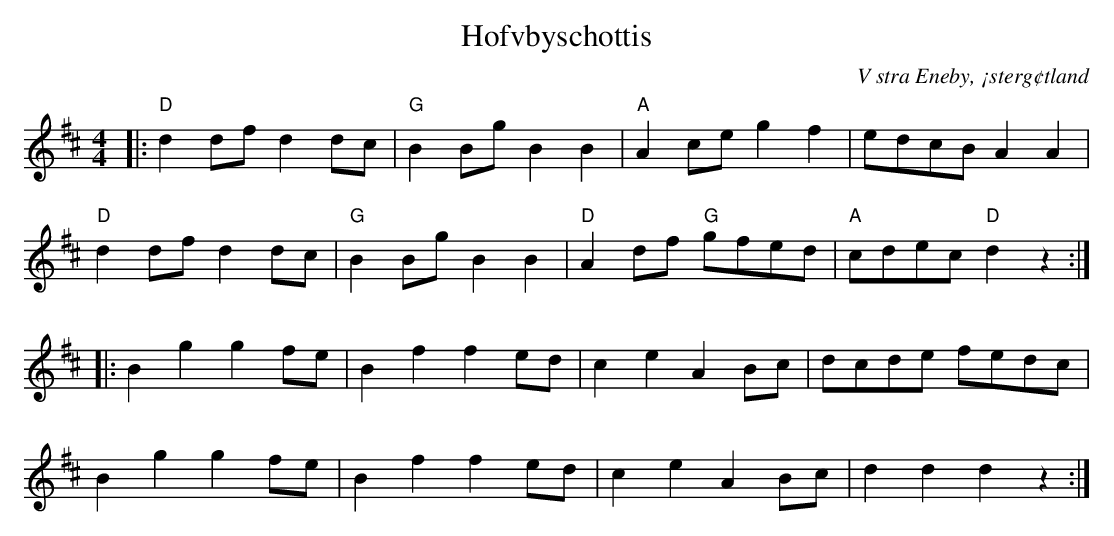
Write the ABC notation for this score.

X:1
T:Hofvbyschottis
O:V stra Eneby, ¡sterg¢tland
M:4/4
L:1/8
K:D
|: "D"d2dfd2dc | "G"B2BgB2B2 | "A"A2ceg2f2 | edcBA2A2 |
   "D"d2dfd2dc | "G"B2BgB2B2 | "D"A2df "G"gfed | "A"cdec"D"d2z2:|
|: B2g2g2fe | B2f2f2ed | c2e2A2Bc | dcde fedc |
   B2g2g2fe | B2f2f2ed | c2e2A2Bc | d2d2d2z2:|
